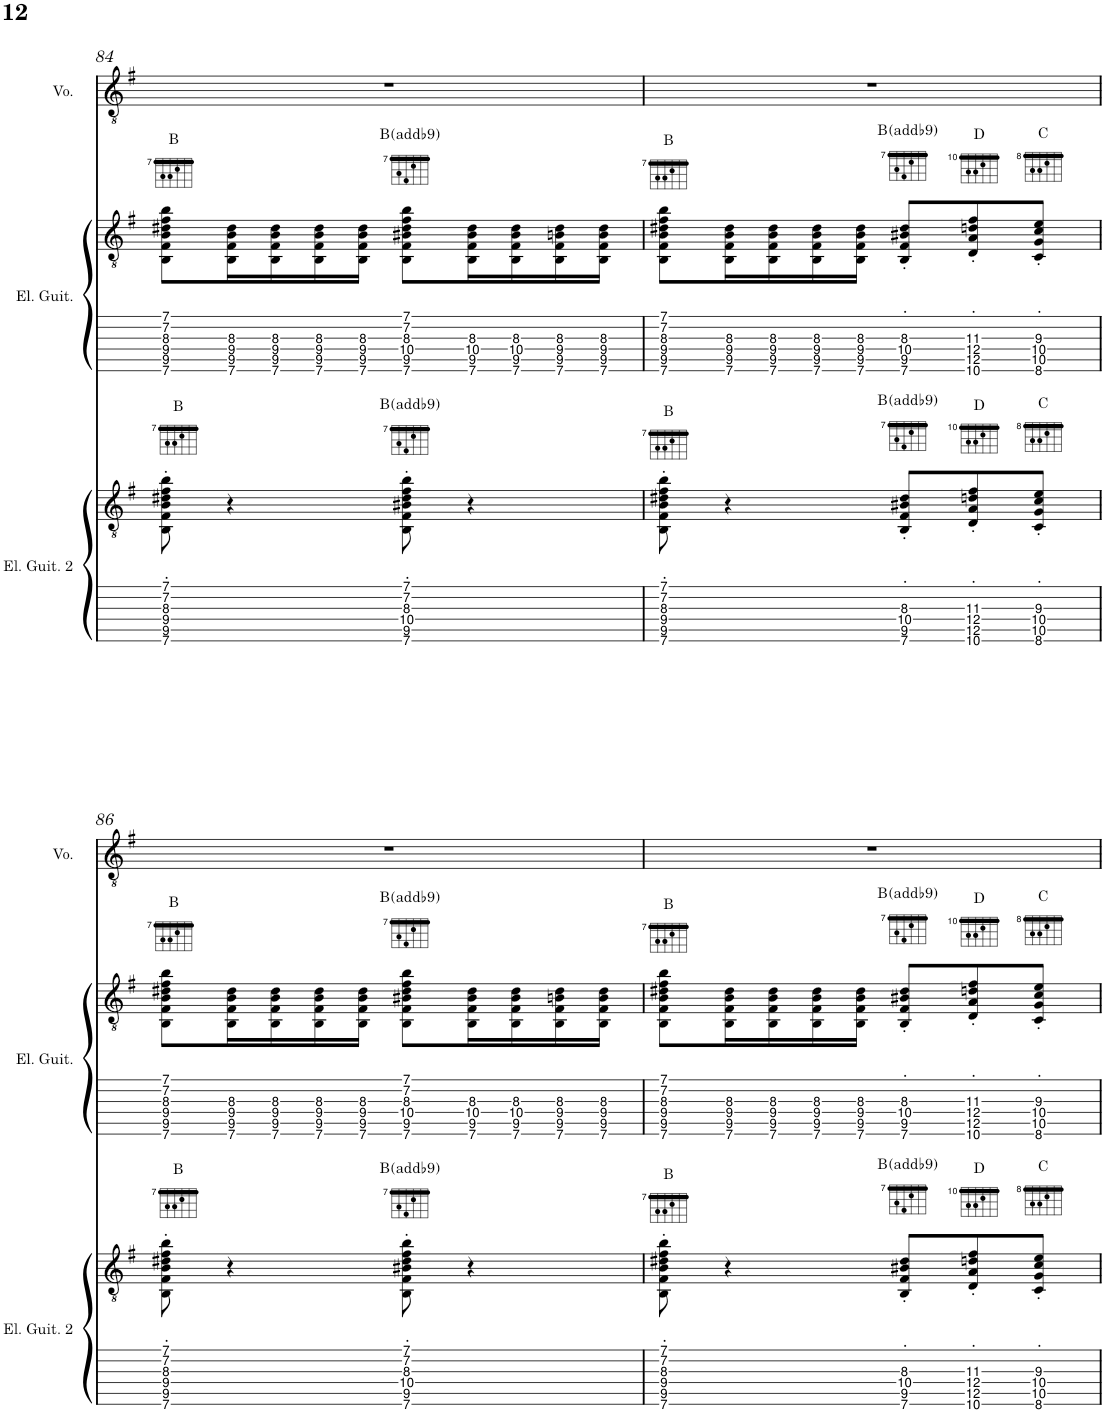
**kern	**kern	**harte	**kern	**kern	**harte	**kern
*part3	*part3	*part3	*part2	*part2	*part2	*part1
*staff5	*staff4	*	*staff3	*staff2	*	*staff1
*I"Guitar 2	*	*	*I"Guitar 1	*	*	*I"Voice
*	*	*	*	*	*	*I'Vo.
!!LO:PB:g=z
*	*clefGv2	*	*	*clefGv2	*	*clefGv2
*k[f#]	*k[f#]	*	*k[f#]	*k[f#]	*	*k[f#]
*M6/8	*M6/8	*	*M6/8	*M6/8	*	*M6/8
=84	=84	=84	=84	=84	=84	=84
8BB' 8F#' 8B' 8d#X' 8f#' 8b'	8BB\' 8F#\' 8B\' 8d#X\' 8f#\' 8b\'	B:maj	8BB\ 8F#\ 8B\ 8d#X\ 8f#\ 8b\L	8BB\ 8F#\ 8B\ 8d#X\ 8f#\ 8b\L	B:maj	2.r
4r	4r	.	16BB\ 16F#\ 16B\ 16d#\L	16BB\ 16F#\ 16B\ 16d#\L	.	.
.	.	.	16BB\ 16F#\ 16B\ 16d#\	16BB\ 16F#\ 16B\ 16d#\	.	.
.	.	.	16BB\ 16F#\ 16B\ 16d#\	16BB\ 16F#\ 16B\ 16d#\	.	.
.	.	.	16BB\ 16F#\ 16B\ 16d#\JJ	16BB\ 16F#\ 16B\ 16d#\JJ	.	.
8BB' 8F#' 8B#X' 8d#' 8f#' 8b'	8BB\' 8F#\' 8B#X\' 8d#\' 8f#\' 8b\'	B:maj(b9)	8BB\ 8F#\ 8B#X\ 8d#\ 8f#\ 8b\L	8BB\ 8F#\ 8B#X\ 8d#\ 8f#\ 8b\L	B:maj(b9)	.
4r	4r	.	16BB\ 16F#\ 16B#\ 16d#\L	16BB\ 16F#\ 16B#\ 16d#\L	.	.
.	.	.	16BB\ 16F#\ 16B#\ 16d#\	16BB\ 16F#\ 16B#\ 16d#\	.	.
.	.	.	16BB\ 16F#\ 16B\ 16d#\	16BB\ 16F#\ 16Bn\ 16d#\	.	.
.	.	.	16BB\ 16F#\ 16B\ 16d#\JJ	16BB\ 16F#\ 16B\ 16d#\JJ	.	.
=85	=85	=85	=85	=85	=85	=85
8BB' 8F#' 8B' 8d#X' 8f#' 8b'	8BB\' 8F#\' 8B\' 8d#X\' 8f#\' 8b\'	B:maj	8BB\ 8F#\ 8B\ 8d#X\ 8f#\ 8b\L	8BB\ 8F#\ 8B\ 8d#X\ 8f#\ 8b\L	B:maj	2.r
4r	4r	.	16BB\ 16F#\ 16B\ 16d#\L	16BB\ 16F#\ 16B\ 16d#\L	.	.
.	.	.	16BB\ 16F#\ 16B\ 16d#\	16BB\ 16F#\ 16B\ 16d#\	.	.
.	.	.	16BB\ 16F#\ 16B\ 16d#\	16BB\ 16F#\ 16B\ 16d#\	.	.
.	.	.	16BB\ 16F#\ 16B\ 16d#\JJ	16BB\ 16F#\ 16B\ 16d#\JJ	.	.
8BB'\ 8F#'\ 8B#X'\ 8d#'\L	8BB/' 8F#/' 8B#X/' 8d#/'L	B:maj(b9)	8BB'\ 8F#'\ 8B#X'\ 8d#'\L	8BB/' 8F#/' 8B#X/' 8d#/'L	B:maj(b9)	.
8D'\ 8A'\ 8dn'\ 8f#'\	8D/' 8A/' 8dn/' 8f#/'	D:maj	8D'\ 8A'\ 8dn'\ 8f#'\	8D/' 8A/' 8dn/' 8f#/'	D:maj	.
8C'\ 8G'\ 8c'\ 8e'\J	8C/' 8G/' 8c/' 8e/'J	C:maj	8C'\ 8G'\ 8c'\ 8e'\J	8C/' 8G/' 8c/' 8e/'J	C:maj	.
!!LO:LB:g=z
=86	=86	=86	=86	=86	=86	=86
8BB' 8F#' 8B' 8d#X' 8f#' 8b'	8BB\' 8F#\' 8B\' 8d#X\' 8f#\' 8b\'	B:maj	8BB\ 8F#\ 8B\ 8d#X\ 8f#\ 8b\L	8BB\ 8F#\ 8B\ 8d#X\ 8f#\ 8b\L	B:maj	2.r
4r	4r	.	16BB\ 16F#\ 16B\ 16d#\L	16BB\ 16F#\ 16B\ 16d#\L	.	.
.	.	.	16BB\ 16F#\ 16B\ 16d#\	16BB\ 16F#\ 16B\ 16d#\	.	.
.	.	.	16BB\ 16F#\ 16B\ 16d#\	16BB\ 16F#\ 16B\ 16d#\	.	.
.	.	.	16BB\ 16F#\ 16B\ 16d#\JJ	16BB\ 16F#\ 16B\ 16d#\JJ	.	.
8BB' 8F#' 8B#X' 8d#' 8f#' 8b'	8BB\' 8F#\' 8B#X\' 8d#\' 8f#\' 8b\'	B:maj(b9)	8BB\ 8F#\ 8B#X\ 8d#\ 8f#\ 8b\L	8BB\ 8F#\ 8B#X\ 8d#\ 8f#\ 8b\L	B:maj(b9)	.
4r	4r	.	16BB\ 16F#\ 16B#\ 16d#\L	16BB\ 16F#\ 16B#\ 16d#\L	.	.
.	.	.	16BB\ 16F#\ 16B#\ 16d#\	16BB\ 16F#\ 16B#\ 16d#\	.	.
.	.	.	16BB\ 16F#\ 16B\ 16d#\	16BB\ 16F#\ 16Bn\ 16d#\	.	.
.	.	.	16BB\ 16F#\ 16B\ 16d#\JJ	16BB\ 16F#\ 16B\ 16d#\JJ	.	.
=87	=87	=87	=87	=87	=87	=87
8BB' 8F#' 8B' 8d#X' 8f#' 8b'	8BB\' 8F#\' 8B\' 8d#X\' 8f#\' 8b\'	B:maj	8BB\ 8F#\ 8B\ 8d#X\ 8f#\ 8b\L	8BB\ 8F#\ 8B\ 8d#X\ 8f#\ 8b\L	B:maj	2.r
4r	4r	.	16BB\ 16F#\ 16B\ 16d#\L	16BB\ 16F#\ 16B\ 16d#\L	.	.
.	.	.	16BB\ 16F#\ 16B\ 16d#\	16BB\ 16F#\ 16B\ 16d#\	.	.
.	.	.	16BB\ 16F#\ 16B\ 16d#\	16BB\ 16F#\ 16B\ 16d#\	.	.
.	.	.	16BB\ 16F#\ 16B\ 16d#\JJ	16BB\ 16F#\ 16B\ 16d#\JJ	.	.
8BB'\ 8F#'\ 8B#X'\ 8d#'\L	8BB/' 8F#/' 8B#X/' 8d#/'L	B:maj(b9)	8BB'\ 8F#'\ 8B#X'\ 8d#'\L	8BB/' 8F#/' 8B#X/' 8d#/'L	B:maj(b9)	.
8D'\ 8A'\ 8dn'\ 8f#'\	8D/' 8A/' 8dn/' 8f#/'	D:maj	8D'\ 8A'\ 8dn'\ 8f#'\	8D/' 8A/' 8dn/' 8f#/'	D:maj	.
8C'\ 8G'\ 8c'\ 8e'\J	8C/' 8G/' 8c/' 8e/'J	C:maj	8C'\ 8G'\ 8c'\ 8e'\J	8C/' 8G/' 8c/' 8e/'J	C:maj	.
=	=	=	=	=	=	=
*-	*-	*-	*-	*-	*-	*-
